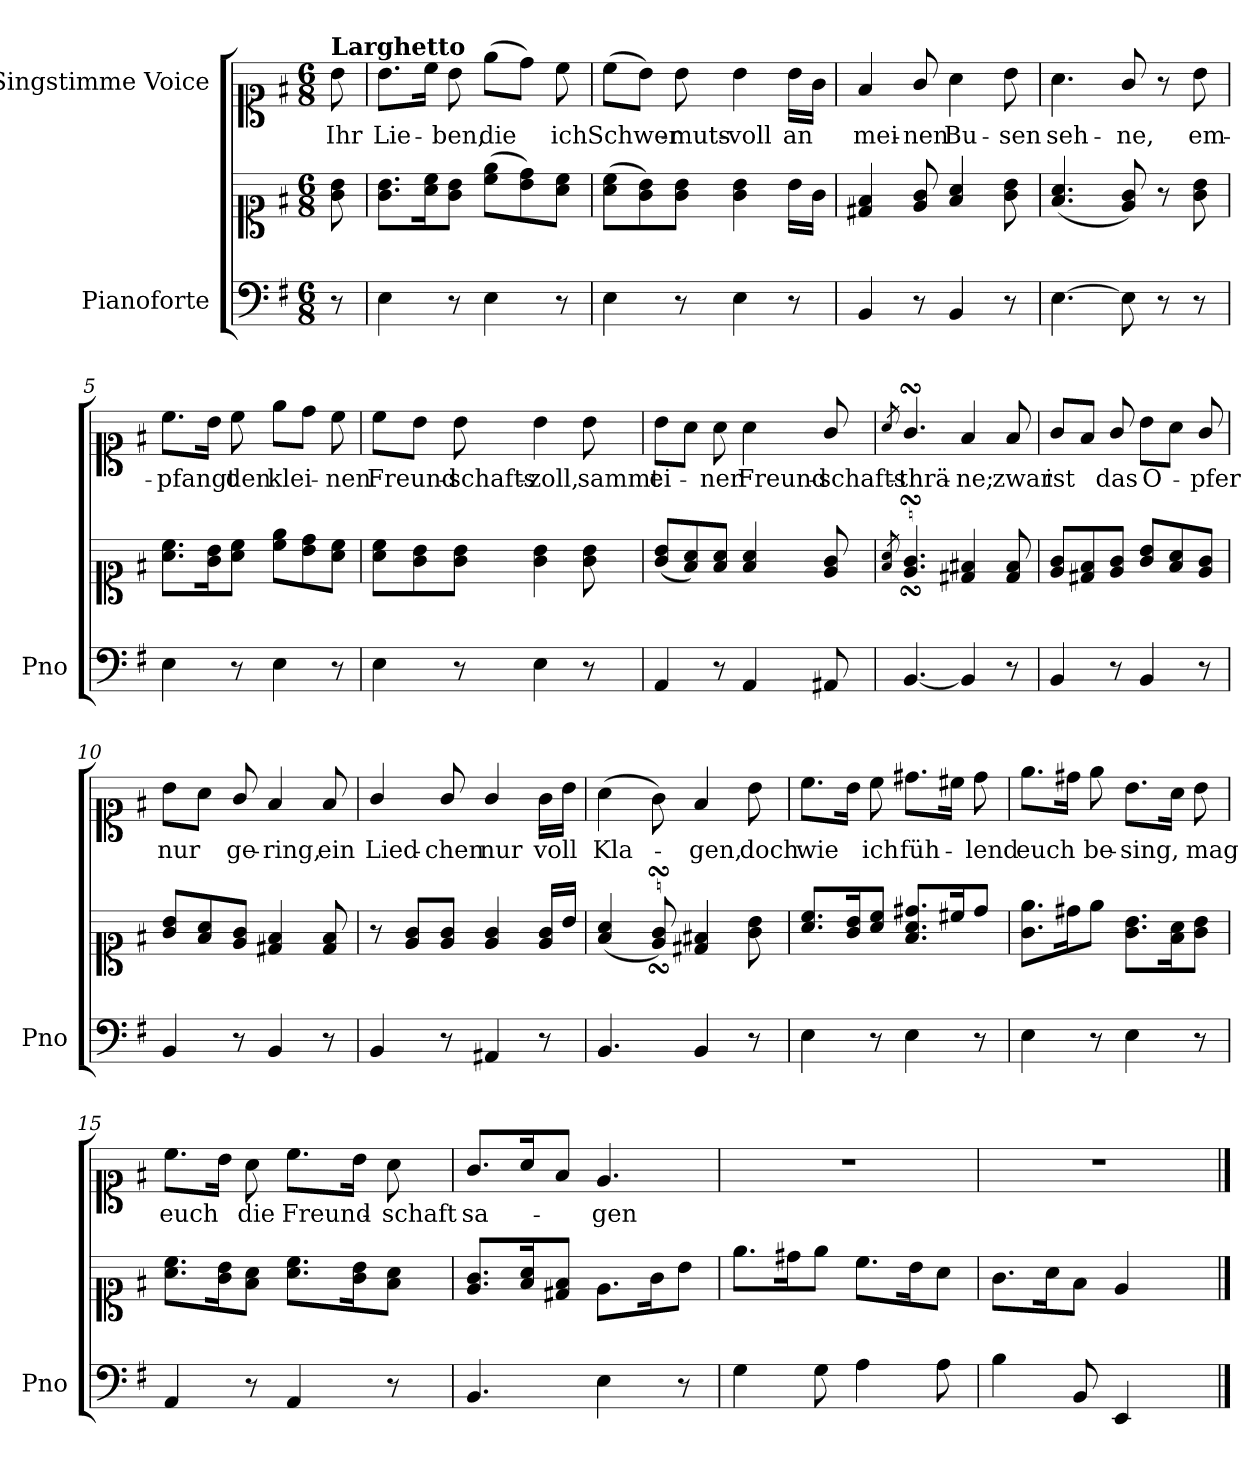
**kern	**kern	**kern	**text
*part2	*part2	*part1	*part1
*staff3	*staff2	*staff1	*staff1
*I"Pianoforte	*	*I"Singstimme Voice	*
*I'Pno	*	*	*
*clefF4	*clefC1	*clefC1	*
*k[f#]	*k[f#]	*k[f#]	*
*M6/8	*M6/8	*M6/8	*
=	=	=	=
!	!	!LO:TX:a:B:t=Larghetto	!
8r	8g\ 8b\	8b\	Ihr
=1	=1	=1	=1
4E\	8.g\ 8.b\L	8.b\L	Lie-
.	16a\ 16cc\K	16cc\Jk	.
8r	8g\ 8b\J	8b\	-ben,
4E\	(8cc\ 8ee\L	(8ee\L	die
.	8b\ 8dd\)	8dd\J)	.
8r	8a\ 8cc\J	8cc\	ich
=2	=2	=2	=2
4E\	(8a\ 8cc\L	(8cc\L	Schwer-
.	8g\ 8b\)	8b\J)	.
8r	8g\ 8b\J	8b\	-muts-
4E\	4g\ 4b\	4b\	-voll
8r	16b\LL	16b\LL	an
.	16g\JJ	16g\JJ	.
=3	=3	=3	=3
4BB/	4d#X/ 4f#/	4f#/	mei-
8r	8e/ 8g/	8g/	-nen
4BB/	4f#/ 4a/	4a\	Bu-
8r	8g\ 8b\	8b\	-sen
=4	=4	=4	=4
[4.E\	(4.f#/ 4.a/	4.a\	seh-
8E\]	8e/ 8g/)	8g/	-ne,
8r	8r	8r	.
8r	8g\ 8b\	8b\	em-
=5	=5	=5	=5
4E\	8.a\ 8.cc\L	8.cc\L	-pfangt
.	16g\ 16b\K	16b\Jk	.
8r	8a\ 8cc\J	8cc\	den
4E\	8cc\ 8ee\L	8ee\L	klei-
.	8b\ 8dd\	8dd\J	.
8r	8a\ 8cc\J	8cc\	-nen
=6	=6	=6	=6
4E\	8a\ 8cc\L	8cc\L	Freund-
.	8g\ 8b\	8b\J	.
8r	8g\ 8b\J	8b\	-schafts-
4E\	4g\ 4b\	4b\	-zoll,
8r	8g\ 8b\	8b\	sammt
=7	=7	=7	=7
4AA/	(8g/ 8b/L	8b\L	ei-
.	8f#/ 8a/)	8a\J	.
8r	8f#/ 8a/J	8a\	-ner
4AA/	4f#/ 4a/	4a\	Freund-
8AA#X/	8e/ 8g/	8g/	-schafts-
=8	=8	=8	=8
.	8qf#/ 8qa/	8qa/	.
[4.BB/	4.e/sSSS 4.g/sSSS	4.gsSSs/	-thrä-
4BB/]	4d#X/ 4f#/	4f#/	-ne;
8r	8d#/ 8f#/	8f#/	zwar
=9	=9	=9	=9
4BB/	8e/ 8g/L	8g/L	ist
.	8d#X/ 8f#/	8f#/J	.
8r	8e/ 8g/J	8g/	das
4BB/	8g/ 8b/L	8b\L	O-
.	8f#/ 8a/	8a\J	.
8r	8e/ 8g/J	8g/	-pfer
=10	=10	=10	=10
4BB/	8g/ 8b/L	8b\L	nur
.	8f#/ 8a/	8a\J	.
8r	8e/ 8g/J	8g/	ge-
4BB/	4d#X/ 4f#/	4f#/	-ring,
8r	8d#/ 8f#/	8f#/	ein
=11	=11	=11	=11
4BB/	8r	4g/	Lied-
.	8e/ 8g/L	.	.
8r	8e/ 8g/J	8g/	-chen
4AA#X/	4e/ 4g/	4g/	nur
8r	16e/ 16g/LL	16g\LL	voll
.	16b/JJ	16b\JJ	.
=12	=12	=12	=12
4.BB/	(>4f#/ 4a/	(4a\	Kla-
.	8e/sSSS 8g/sSSS)	8g\)	.
4BB/	4d#X/ 4f#/	4f#/	-gen,
8r	8g\ 8b\	8b\	doch
=13	=13	=13	=13
4E\	8.a/ 8.cc/L	8.cc\L	wie
.	16g/ 16b/K	16b\Jk	.
8r	8a/ 8cc/J	8cc\	ich
4E\	8.f#/ 8.a/ 8.dd#X/L	8.dd#X\L	füh-
.	16cc#X/K	16cc#X\Jk	.
8r	8dd#/J	8dd#\	-lend
=14	=14	=14	=14
4E\	8.g\ 8.ee\L	8.ee\L	euch
.	16dd#X\K	16dd#X\Jk	.
8r	8ee\J	8ee\	be-
4E\	8.g\ 8.b\L	8.b\L	-sing,
.	16f#\ 16a\K	16a\Jk	.
8r	8g\ 8b\J	8b\	mag
=15	=15	=15	=15
4AA/	8.a\ 8.cc\L	8.cc\L	euch
.	16g\ 16b\K	16b\Jk	.
8r	8f#\ 8a\J	8a\	die
4AA/	8.a\ 8.cc\L	8.cc\L	Freund-
.	16g\ 16b\K	16b\Jk	.
8r	8f#\ 8a\J	8a\	-schaft
=16	=16	=16	=16
4.BB/	8.e/ 8.g/L	8.g/L	sa-
.	16f#/ 16a/K	16a/K	.
.	8d#X/ 8f#/J	8f#/J	.
4E\	8.e\L	4.e/	-gen
.	16g\K	.	.
8r	8b\J	.	.
=17	=17	=17	=17
4G\	8.ee\L	2.r	.
.	16dd#X\K	.	.
8G\	8ee\J	.	.
4A\	8.cc\L	.	.
.	16b\K	.	.
8A\	8a\J	.	.
=18	=18	=18	=18
4B\	8.g\L	2.r	.
.	16a\K	.	.
8BB/	8f#\J	.	.
4EE/	4e/	.	.
8ryy	8ryy	.	.
==	==	==	==
*-	*-	*-	*-
